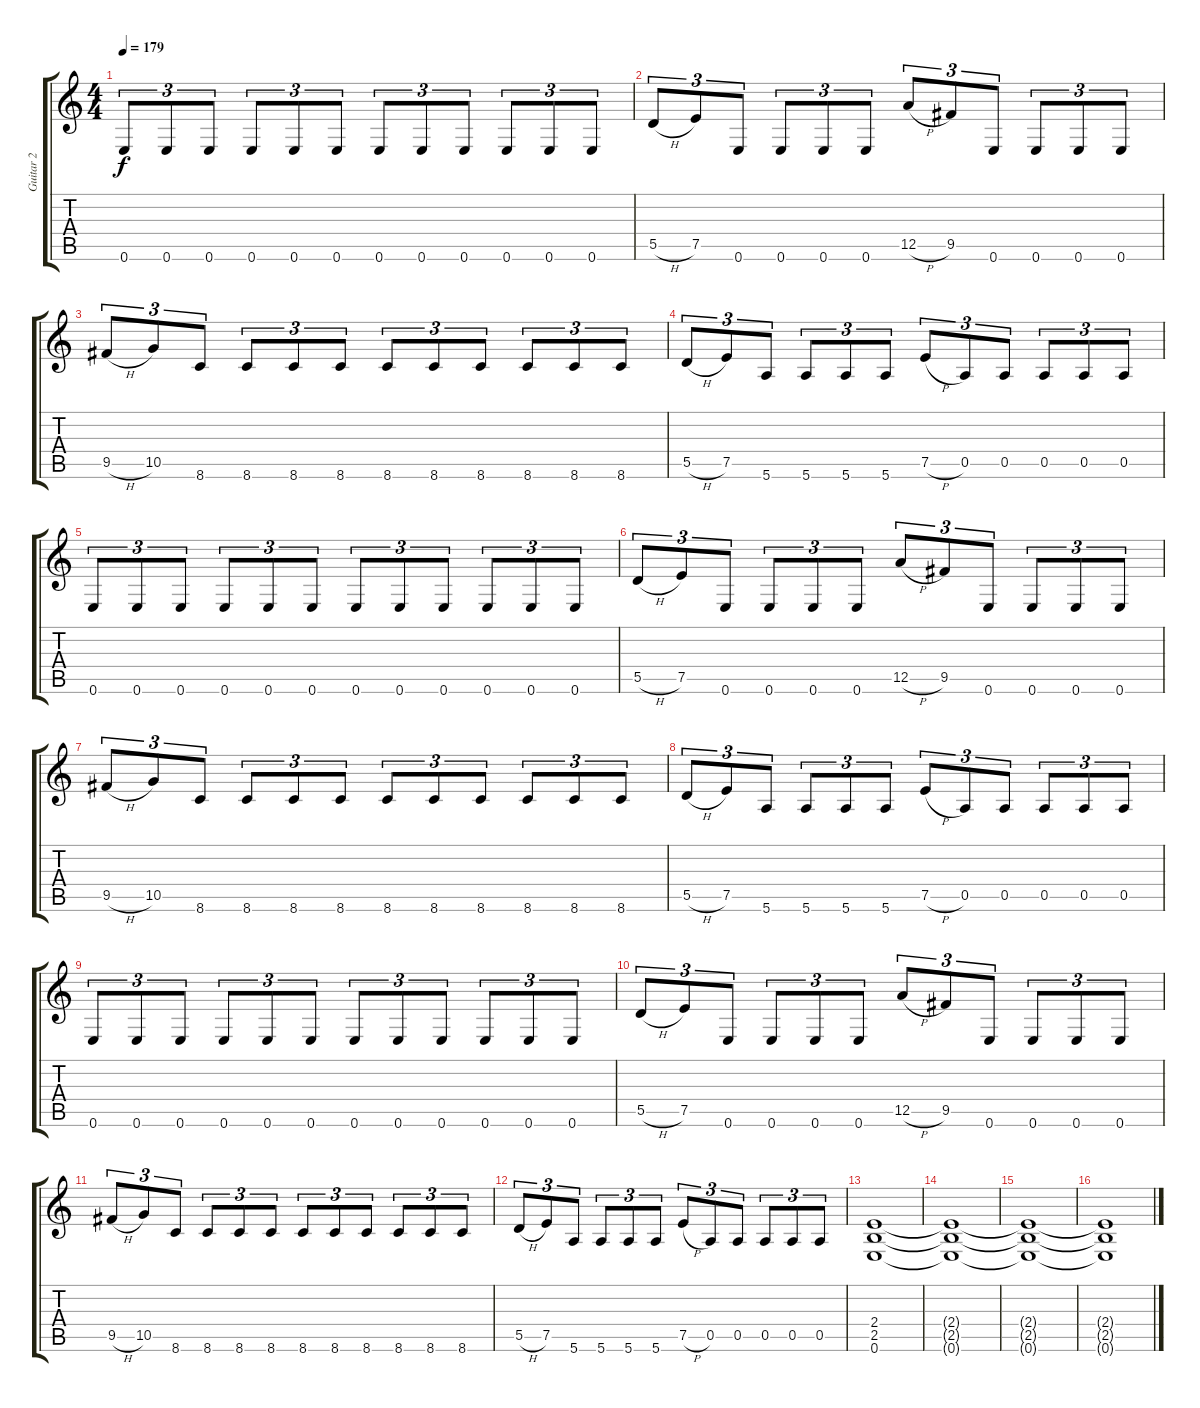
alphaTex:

\track ("Guitar 2" "Guitar 2") {instrument distortionguitar}
\staff {score tabs}
\tuning (E4 B3 G3 D3 A2 E2) {hide}
\ts (4 4)
\tempo 179
\clef g2
\ks c
0.6.8{tu (3 2) dy f} 0.6.8{tu (3 2)} 0.6.8{tu (3 2)} 0.6.8{tu (3 2)} 0.6.8{tu (3 2)} 0.6.8{tu (3 2)} 0.6.8{tu (3 2)} 0.6.8{tu (3 2)} 0.6.8{tu (3 2)} 0.6.8{tu (3 2)} 0.6.8{tu (3 2)} 0.6.8{tu (3 2)} |
5.5{h}.8{tu (3 2)} 7.5.8{tu (3 2)} 0.6.8{tu (3 2)} 0.6.8{tu (3 2)} 0.6.8{tu (3 2)} 0.6.8{tu (3 2)} 12.5{h}.8{tu (3 2)} 9.5.8{tu (3 2)} 0.6.8{tu (3 2)} 0.6.8{tu (3 2)} 0.6.8{tu (3 2)} 0.6.8{tu (3 2)} |
9.5{h}.8{tu (3 2)} 10.5.8{tu (3 2)} 8.6.8{tu (3 2)} 8.6.8{tu (3 2)} 8.6.8{tu (3 2)} 8.6.8{tu (3 2)} 8.6.8{tu (3 2)} 8.6.8{tu (3 2)} 8.6.8{tu (3 2)} 8.6.8{tu (3 2)} 8.6.8{tu (3 2)} 8.6.8{tu (3 2)} |
5.5{h}.8{tu (3 2)} 7.5.8{tu (3 2)} 5.6.8{tu (3 2)} 5.6.8{tu (3 2)} 5.6.8{tu (3 2)} 5.6.8{tu (3 2)} 7.5{h}.8{tu (3 2)} 0.5.8{tu (3 2)} 0.5.8{tu (3 2)} 0.5.8{tu (3 2)} 0.5.8{tu (3 2)} 0.5.8{tu (3 2)} |
0.6.8{tu (3 2)} 0.6.8{tu (3 2)} 0.6.8{tu (3 2)} 0.6.8{tu (3 2)} 0.6.8{tu (3 2)} 0.6.8{tu (3 2)} 0.6.8{tu (3 2)} 0.6.8{tu (3 2)} 0.6.8{tu (3 2)} 0.6.8{tu (3 2)} 0.6.8{tu (3 2)} 0.6.8{tu (3 2)} |
5.5{h}.8{tu (3 2)} 7.5.8{tu (3 2)} 0.6.8{tu (3 2)} 0.6.8{tu (3 2)} 0.6.8{tu (3 2)} 0.6.8{tu (3 2)} 12.5{h}.8{tu (3 2)} 9.5.8{tu (3 2)} 0.6.8{tu (3 2)} 0.6.8{tu (3 2)} 0.6.8{tu (3 2)} 0.6.8{tu (3 2)} |
9.5{h}.8{tu (3 2)} 10.5.8{tu (3 2)} 8.6.8{tu (3 2)} 8.6.8{tu (3 2)} 8.6.8{tu (3 2)} 8.6.8{tu (3 2)} 8.6.8{tu (3 2)} 8.6.8{tu (3 2)} 8.6.8{tu (3 2)} 8.6.8{tu (3 2)} 8.6.8{tu (3 2)} 8.6.8{tu (3 2)} |
5.5{h}.8{tu (3 2)} 7.5.8{tu (3 2)} 5.6.8{tu (3 2)} 5.6.8{tu (3 2)} 5.6.8{tu (3 2)} 5.6.8{tu (3 2)} 7.5{h}.8{tu (3 2)} 0.5.8{tu (3 2)} 0.5.8{tu (3 2)} 0.5.8{tu (3 2)} 0.5.8{tu (3 2)} 0.5.8{tu (3 2)} |
0.6.8{tu (3 2)} 0.6.8{tu (3 2)} 0.6.8{tu (3 2)} 0.6.8{tu (3 2)} 0.6.8{tu (3 2)} 0.6.8{tu (3 2)} 0.6.8{tu (3 2)} 0.6.8{tu (3 2)} 0.6.8{tu (3 2)} 0.6.8{tu (3 2)} 0.6.8{tu (3 2)} 0.6.8{tu (3 2)} |
5.5{h}.8{tu (3 2)} 7.5.8{tu (3 2)} 0.6.8{tu (3 2)} 0.6.8{tu (3 2)} 0.6.8{tu (3 2)} 0.6.8{tu (3 2)} 12.5{h}.8{tu (3 2)} 9.5.8{tu (3 2)} 0.6.8{tu (3 2)} 0.6.8{tu (3 2)} 0.6.8{tu (3 2)} 0.6.8{tu (3 2)} |
9.5{h}.8{tu (3 2)} 10.5.8{tu (3 2)} 8.6.8{tu (3 2)} 8.6.8{tu (3 2)} 8.6.8{tu (3 2)} 8.6.8{tu (3 2)} 8.6.8{tu (3 2)} 8.6.8{tu (3 2)} 8.6.8{tu (3 2)} 8.6.8{tu (3 2)} 8.6.8{tu (3 2)} 8.6.8{tu (3 2)} |
5.5{h}.8{tu (3 2)} 7.5.8{tu (3 2)} 5.6.8{tu (3 2)} 5.6.8{tu (3 2)} 5.6.8{tu (3 2)} 5.6.8{tu (3 2)} 7.5{h}.8{tu (3 2)} 0.5.8{tu (3 2)} 0.5.8{tu (3 2)} 0.5.8{tu (3 2)} 0.5.8{tu (3 2)} 0.5.8{tu (3 2)} |
(2.4 2.5 0.6).1 |
(2.4{t} 2.5{t} 0.6{t}).1 |
(2.4{t} 2.5{t} 0.6{t}).1 |
(2.4{t} 2.5{t} 0.6{t}).1
